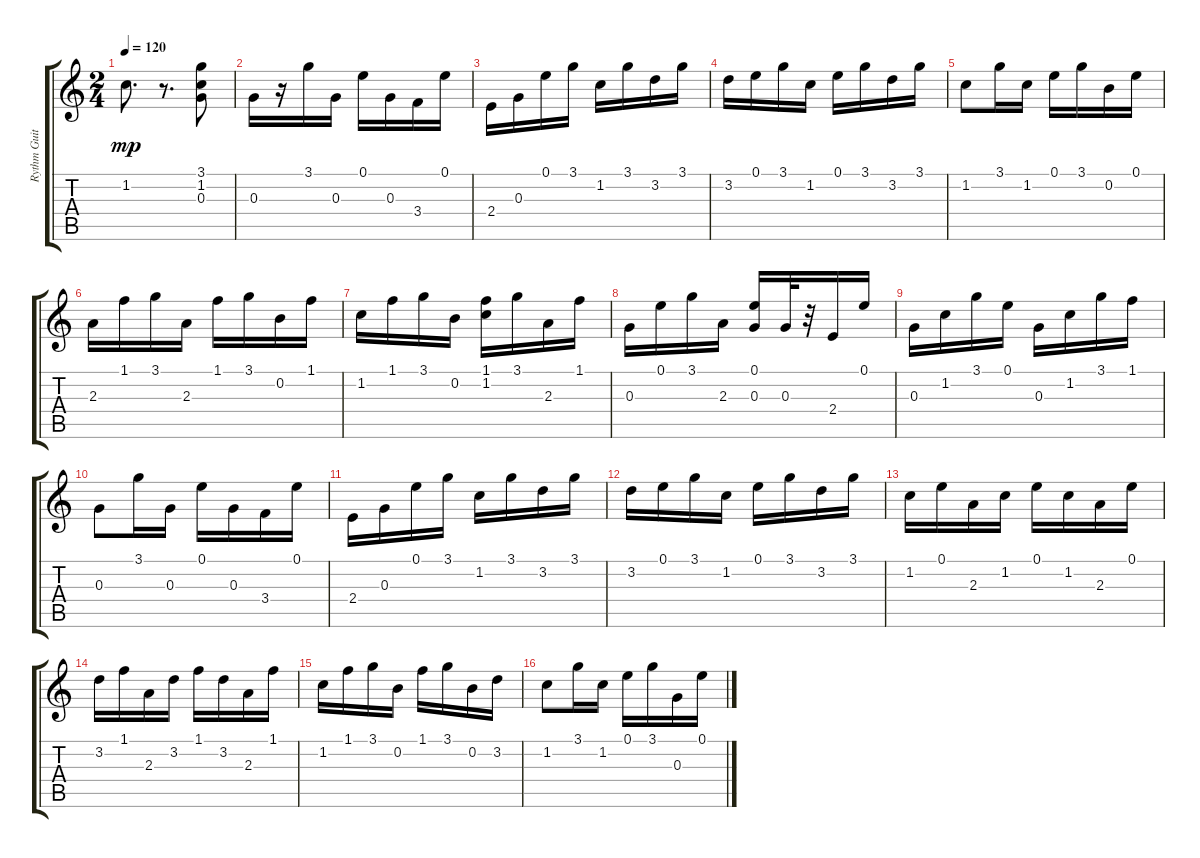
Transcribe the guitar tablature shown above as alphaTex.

\track ("Rythm Guitar/Banjo 3" "Rythm Guit") {instrument banjo}
\staff {score tabs}
\tuning (E4 B3 G3 D3 A2 E2) {hide}
\displaytranspose 12
\ts (2 4)
\tempo 120
\clef g2
\ks c
1.2.8{d dy mp} r.8{d} (3.1 1.2 0.3).8 |
0.3.16 r.16 3.1.16 0.3.16 0.1.16 0.3.16 3.4.16 0.1.16 |
2.4.16 0.3.16 0.1.16 3.1.16 1.2.16 3.1.16 3.2.16 3.1.16 |
3.2.16 0.1.16 3.1.16 1.2.16 0.1.16 3.1.16 3.2.16 3.1.16 |
1.2.8 3.1.16 1.2.16 0.1.16 3.1.16 0.2.16 0.1.16 |
2.3.16 1.1.16 3.1.16 2.3.16 1.1.16 3.1.16 0.2.16 1.1.16 |
1.2.16 1.1.16 3.1.16 0.2.16 (1.1 1.2).16 3.1.16 2.3.16 1.1.16 |
0.3.16 0.1.16 3.1.16 2.3.16 (0.1 0.3).16 0.3.32 r.32 2.4.16 0.1.16 |
0.3.16 1.2.16 3.1.16 0.1.16 0.3.16 1.2.16 3.1.16 1.1.16 |
0.3.8 3.1.16 0.3.16 0.1.16 0.3.16 3.4.16 0.1.16 |
2.4.16 0.3.16 0.1.16 3.1.16 1.2.16 3.1.16 3.2.16 3.1.16 |
3.2.16 0.1.16 3.1.16 1.2.16 0.1.16 3.1.16 3.2.16 3.1.16 |
1.2.16 0.1.16 2.3.16 1.2.16 0.1.16 1.2.16 2.3.16 0.1.16 |
3.2.16 1.1.16 2.3.16 3.2.16 1.1.16 3.2.16 2.3.16 1.1.16 |
1.2.16 1.1.16 3.1.16 0.2.16 1.1.16 3.1.16 0.2.16 3.2.16 |
1.2.8 3.1.16 1.2.16 0.1.16 3.1.16 0.3.16 0.1.16
